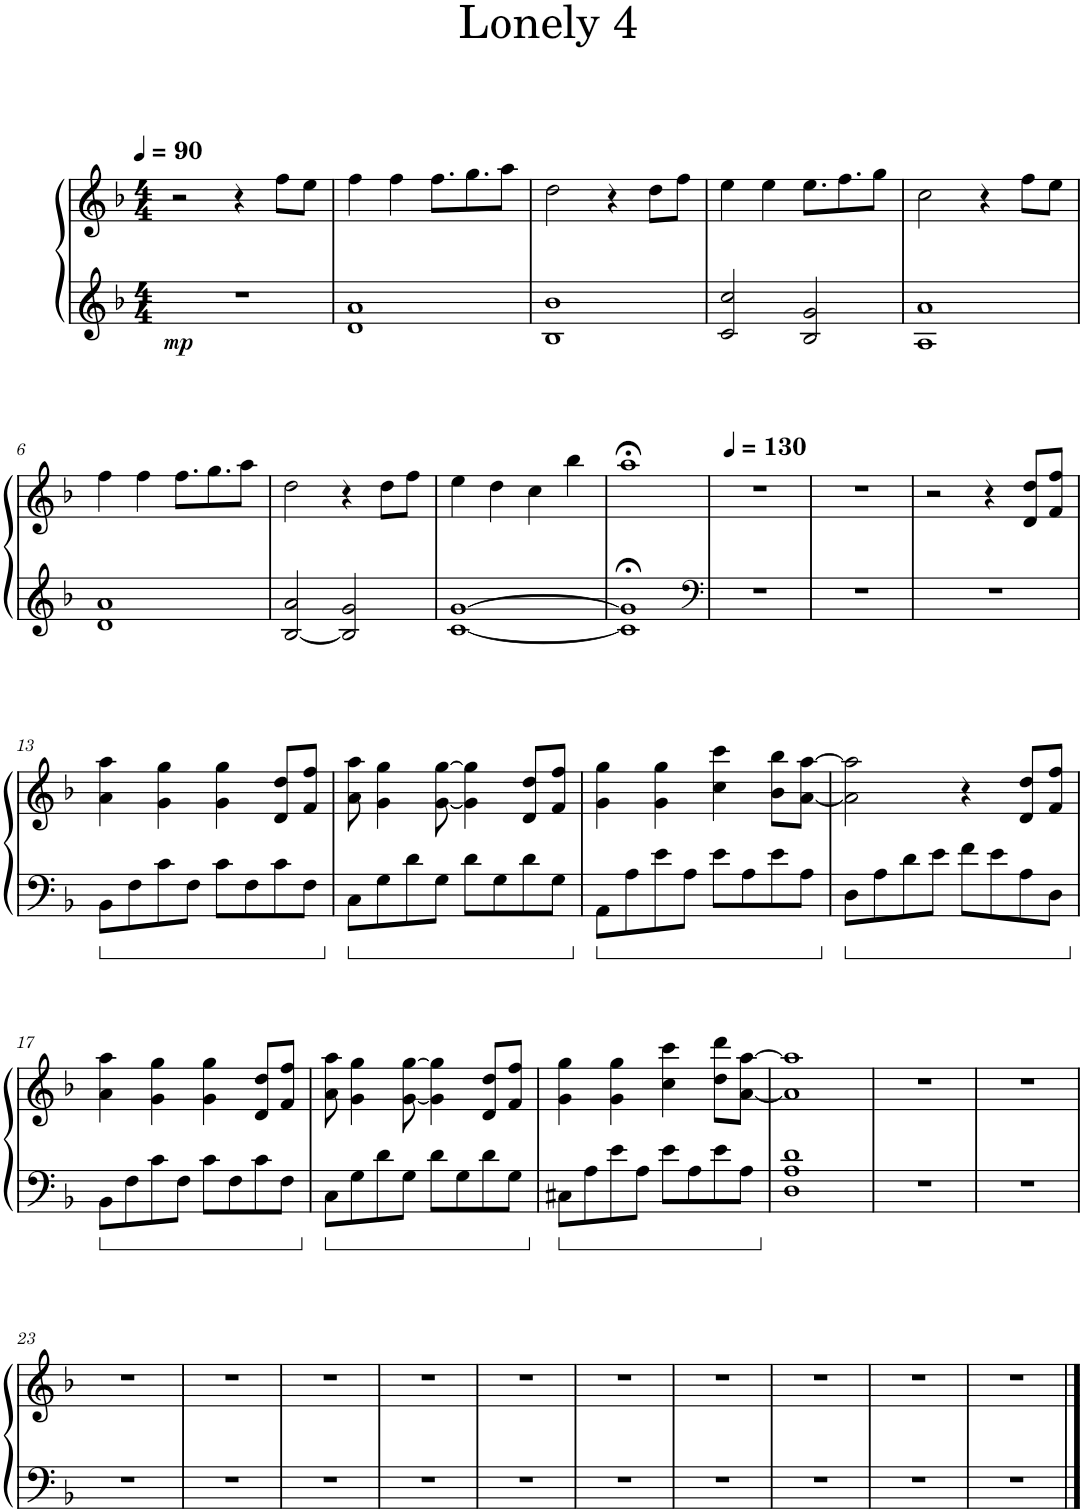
**kern	**kern	**dynam
*part1	*part1	*part1
*staff2	*staff1	*staff1/2
*I"Piano	*	*
*I'Pno.	*	*
*clefG2	*clefG2	*
*k[b-]	*k[b-]	*
*M4/4	*M4/4	*
*MM90	*MM90	*
=1	=1	=1
!	!	!LO:DY:b=2
1r	2r	mp
.	4r	.
.	8ff\L	.
.	8ee\J	.
=2	=2	=2
1d 1a	4ff\	.
.	4ff\	.
.	8.ff\L	.
.	8.gg\	.
.	8aa\J	.
=3	=3	=3
1B- 1b-	2dd\	.
.	4r	.
.	8dd\L	.
.	8ff\J	.
=4	=4	=4
2c/ 2cc/	4ee\	.
.	4ee\	.
2B-/ 2g/	8.ee\L	.
.	8.ff\	.
.	8gg\J	.
=5	=5	=5
1A 1a	2cc\	.
.	4r	.
.	8ff\L	.
.	8ee\J	.
!!LO:LB:g=z
=6	=6	=6
1d 1a	4ff\	.
.	4ff\	.
.	8.ff\L	.
.	8.gg\	.
.	8aa\J	.
=7	=7	=7
[2B-/ 2a/	2dd\	.
2B-/] 2g/	4r	.
.	8dd\L	.
.	8ff\J	.
=8	=8	=8
[1c [1g	4ee\	.
.	4dd\	.
.	4cc\	.
.	4bb-\	.
=9	=9	=9
1c];< 1g];<	1aa;<	.
=10	=10	=10
*clefF4	*	*
*	*MM130	*
1r	1r	.
=11	=11	=11
1r	1r	.
=12	=12	=12
1r	2r	.
.	4r	.
.	8d/ 8dd/L	.
.	8f/ 8ff/J	.
!!LO:LB:g=z
=13	=13	=13
8BB-\L	4a\ 4aa\	.
8F\	.	.
8c\	4g\ 4gg\	.
8F\J	.	.
8c\L	4g\ 4gg\	.
8F\	.	.
8c\	8d/ 8dd/L	.
8F\J	8f/ 8ff/J	.
=14	=14	=14
8C\L	8a\ 8aa\	.
8G\	4g\ 4gg\	.
8d\	.	.
8G\J	[8g\ [8gg\	.
8d\L	4g\] 4gg\]	.
8G\	.	.
8d\	8d/ 8dd/L	.
8G\J	8f/ 8ff/J	.
=15	=15	=15
8AA\L	4g\ 4gg\	.
8A\	.	.
8e\	4g\ 4gg\	.
8A\J	.	.
8e\L	4cc\ 4ccc\	.
8A\	.	.
8e\	8b-\ 8bb-\L	.
8A\J	[8a\ [8aa\J	.
=16	=16	=16
8D\L	2a\] 2aa\]	.
8A\	.	.
8d\	.	.
8e\J	.	.
8f\L	4r	.
8e\	.	.
8A\	8d/ 8dd/L	.
8D\J	8f/ 8ff/J	.
!!LO:LB:g=z
=17	=17	=17
8BB-\L	4a\ 4aa\	.
8F\	.	.
8c\	4g\ 4gg\	.
8F\J	.	.
8c\L	4g\ 4gg\	.
8F\	.	.
8c\	8d/ 8dd/L	.
8F\J	8f/ 8ff/J	.
=18	=18	=18
8C\L	8a\ 8aa\	.
8G\	4g\ 4gg\	.
8d\	.	.
8G\J	[8g\ [8gg\	.
8d\L	4g\] 4gg\]	.
8G\	.	.
8d\	8d/ 8dd/L	.
8G\J	8f/ 8ff/J	.
=19	=19	=19
8C#X\L	4g\ 4gg\	.
8A\	.	.
8e\	4g\ 4gg\	.
8A\J	.	.
8e\L	4cc\ 4ccc\	.
8A\	.	.
8e\	8dd\ 8ddd\L	.
8A\J	[8a\ [8aa\J	.
=20	=20	=20
1D 1A 1d	1a] 1aa]	.
=21	=21	=21
1r	1r	.
=22	=22	=22
1r	1r	.
!!LO:LB:g=z
=23	=23	=23
1r	1r	.
=24	=24	=24
1r	1r	.
=25	=25	=25
1r	1r	.
=26	=26	=26
1r	1r	.
=27	=27	=27
1r	1r	.
=28	=28	=28
1r	1r	.
=29	=29	=29
1r	1r	.
=30	=30	=30
1r	1r	.
=31	=31	=31
1r	1r	.
=32	=32	=32
1r	1r	.
==	==	==
*-	*-	*-
